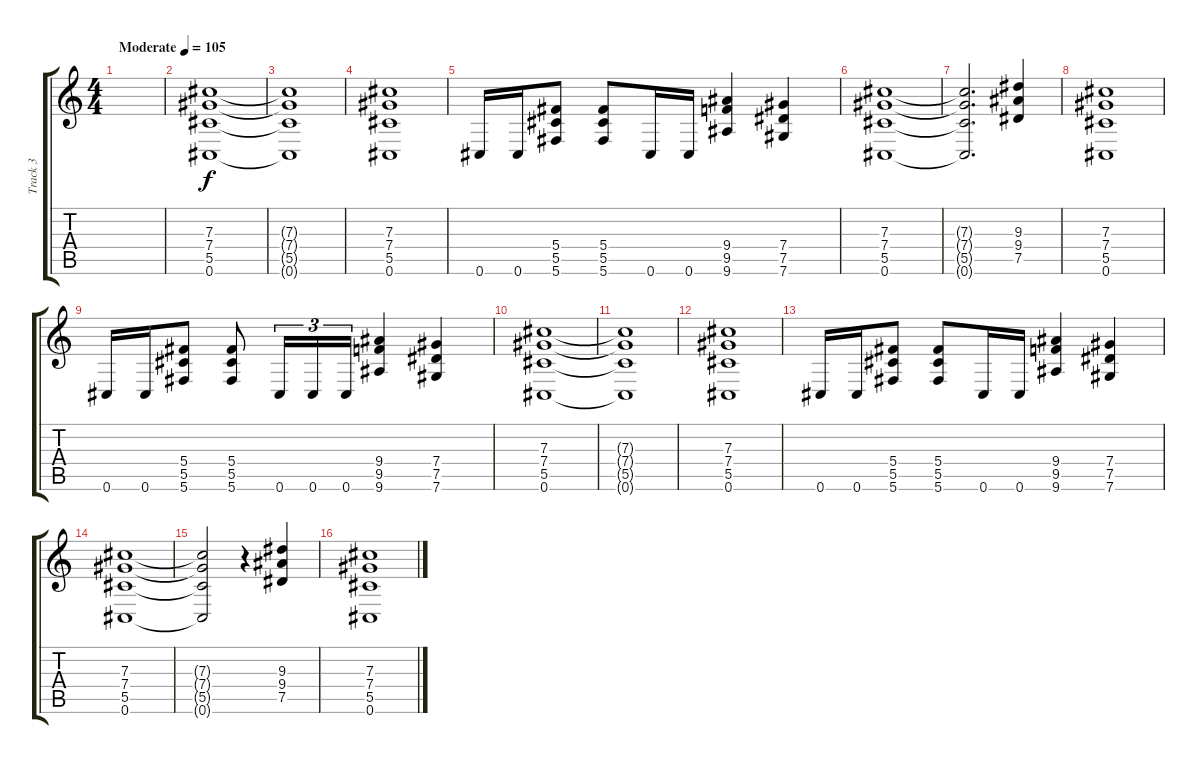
\track ("Track 3" "Track 3") {instrument distortionguitar}
\staff {score tabs}
\tuning (Eb4 Bb3 Gb3 Db3 Ab2 Db2) {hide}
\ts (4 4)
\tempo (105 "Moderate")
\clef g2
\ks c
|
(7.3 7.4 5.5 0.6).1 |
(7.3{t} 7.4{t} 5.5{t} 0.6{t}).1 |
(7.3 7.4 5.5 0.6).1 |
0.6.16 0.6.16 (5.4 5.5 5.6).8 (5.4 5.5 5.6).8 0.6.16 0.6.16 (9.4 9.5 9.6).4 (7.4 7.5 7.6).4 |
(7.3 7.4 5.5 0.6).1 |
(7.3{t} 7.4{t} 5.5{t} 0.6{t}).2{d} (9.3 9.4 7.5).4 |
(7.3 7.4 5.5 0.6).1 |
0.6.16 0.6.16 (5.4 5.5 5.6).8 (5.4 5.5 5.6).8 0.6.16{tu (3 2)} 0.6.16{tu (3 2)} 0.6.16{tu (3 2)} (9.4 9.5 9.6).4 (7.4 7.5 7.6).4 |
(7.3 7.4 5.5 0.6).1 |
(7.3{t} 7.4{t} 5.5{t} 0.6{t}).1 |
(7.3 7.4 5.5 0.6).1 |
0.6.16 0.6.16 (5.4 5.5 5.6).8 (5.4 5.5 5.6).8 0.6.16 0.6.16 (9.4 9.5 9.6).4 (7.4 7.5 7.6).4 |
(7.3 7.4 5.5 0.6).1 |
(7.3{t} 7.4{t} 5.5{t} 0.6{t}).2 r.4 (9.3 9.4 7.5).4 |
(7.3 7.4 5.5 0.6).1
